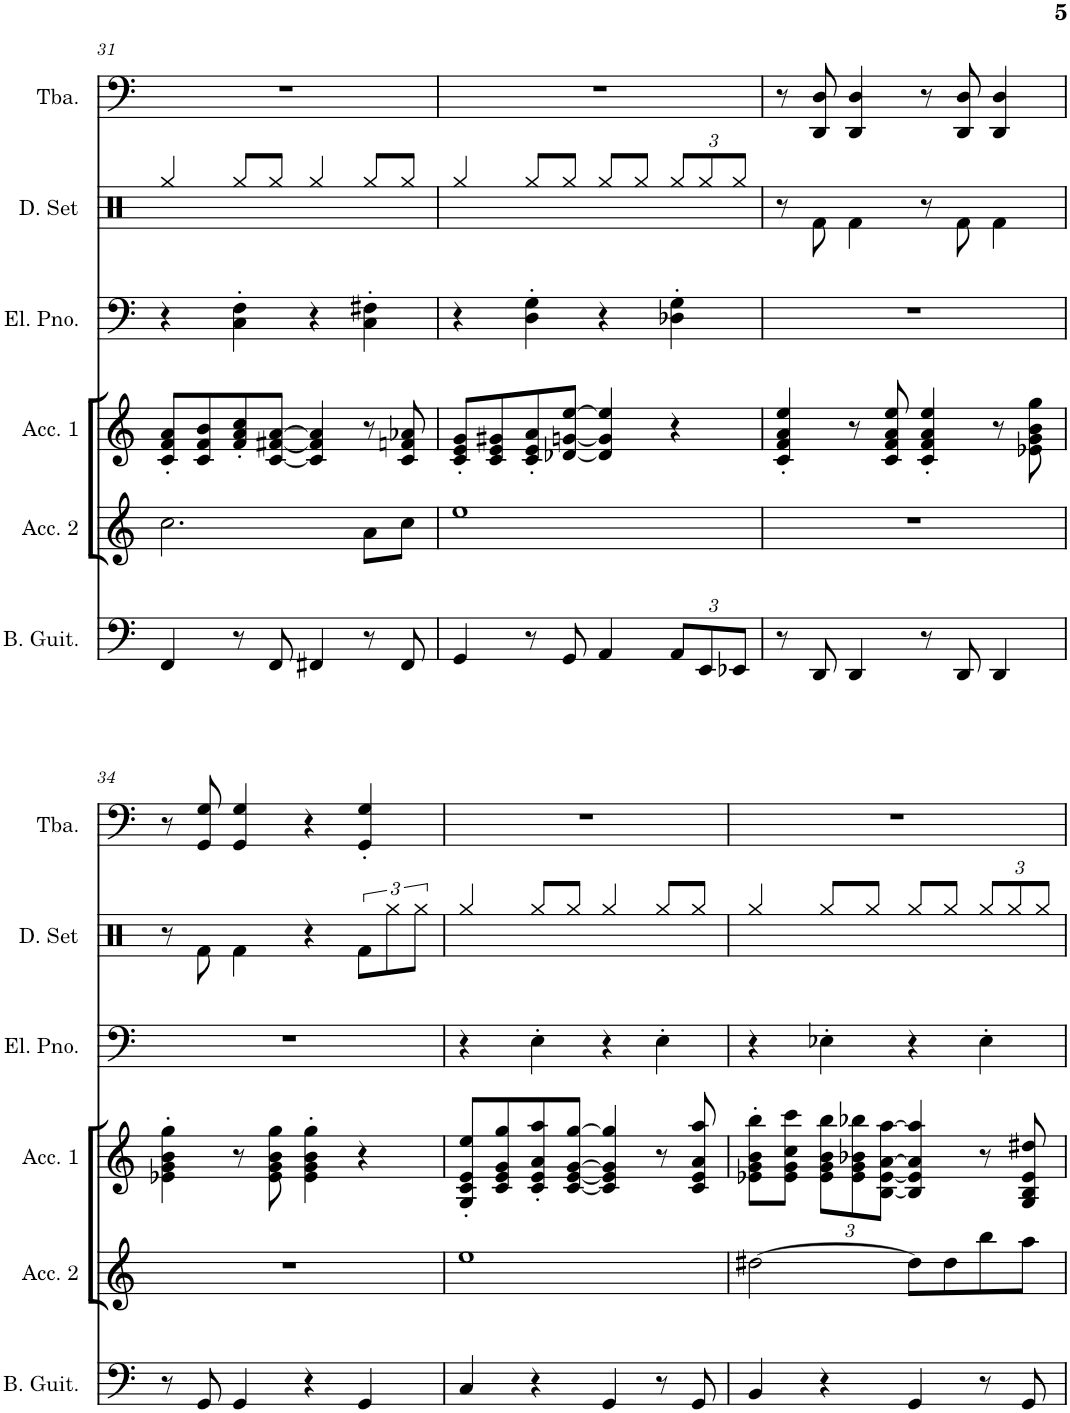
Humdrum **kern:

**kern	**kern	**kern	**kern	**kern	**kern	**kern	**kern
*part8	*part7	*part6	*part5	*part4	*part3	*part2	*part1
*staff8	*staff7	*staff6	*staff5	*staff4	*staff3	*staff2	*staff1
*I"Bass Guitar	*I"Accordion 2	*I"Accordion 1	*I"Electric Piano	*I"Drumset	*I"Tuba	*I"Ocarina	*I"Piccolo
*I'B. Guit.	*I'Acc. 2	*I'Acc. 1	*I'El. Pno.	*I'D. Set	*I'Tba.	*I'Oc.	*I'Picc.
!!LO:PB:g=z
*clefF4	*clefG2	*clefG2	*clefF4	*clefX	*clefF4	*clefG2	*clefG2
*	*	*	*	*	*	*	*Trd-7c-12
*k[]	*k[]	*k[]	*k[]	*k[]	*k[]	*k[]	*k[]
*M4/4	*M4/4	*M4/4	*M4/4	*M4/4	*M4/4	*M4/4	*M4/4
*met(c)	*met(c)	*met(c)	*met(c)	*met(c)	*met(c)	*met(c)	*met(c)
=31	=31	=31	=31	=31	=31	=31	=31
4FF/	2.cc\	8c/' 8f/' 8a/'L	4r	4Rgg/	1r	1r	1r
.	.	8c/ 8f/ 8b/	.	.	.	.	.
8r	.	8f/' 8a/' 8cc/'	4C\' 4F\'	8Rgg/L	.	.	.
8FF/	.	[8c/ [8f#X/ [8a/J	.	8Rgg/J	.	.	.
4FF#X/	.	4c/] 4f#/] 4a/]	4r	4Rgg/	.	.	.
8r	8a\L	8r	4C\' 4F#X\'	8Rgg/L	.	.	.
8FF#/	8cc\J	8c/ 8fn/ 8a-X/	.	8Rgg/J	.	.	.
=32	=32	=32	=32	=32	=32	=32	=32
4GG/	1ee	8c/' 8e/' 8g/'L	4r	4Rgg/	1r	1r	1r
.	.	8c/ 8e/ 8g#X/	.	.	.	.	.
8r	.	8c/' 8e/' 8a/'	4D\' 4G\'	8Rgg/L	.	.	.
8GG/	.	[8d-X/ [8gn/ [8ee/J	.	8Rgg/J	.	.	.
4AA/	.	4d-/] 4g/] 4ee/]	4r	8Rgg/L	.	.	.
.	.	.	.	8Rgg/J	.	.	.
*Xbrackettup	*	*	*	*Xbrackettup	*	*	*
12AA/L	.	4r	4D-X\' 4G\'	12Rgg/L	.	.	.
12EE/	.	.	.	12Rgg/	.	.	.
12EE-X/J	.	.	.	12Rgg/J	.	.	.
=33	=33	=33	=33	=33	=33	=33	=33
8r	1r	4c/' 4f/' 4a/' 4ee/'	1r	8r	8r	1r	1r
8DD/	.	.	.	8Rf\	8DD/ 8D/	.	.
4DD/	.	8r	.	4Rf\	4DD/ 4D/	.	.
.	.	8c/ 8f/ 8a/ 8ee/	.	.	.	.	.
8r	.	4c/' 4f/' 4a/' 4ee/'	.	8r	8r	.	.
8DD/	.	.	.	8Rf\	8DD/ 8D/	.	.
4DD/	.	8r	.	4Rf\	4DD/ 4D/	.	.
.	.	8e-X\ 8g\ 8b\ 8gg\	.	.	.	.	.
!!LO:LB:g=z
=34	=34	=34	=34	=34	=34	=34	=34
8r	1r	4e-X\' 4g\' 4b\' 4gg\'	1r	8r	8r	1r	1r
8GG/	.	.	.	8Rf\	8GG/ 8G/	.	.
4GG/	.	8r	.	4Rf\	4GG/ 4G/	.	.
.	.	8e-\ 8g\ 8b\ 8gg\	.	.	.	.	.
4r	.	4e-\' 4g\' 4b\' 4gg\'	.	4r	4r	.	.
*	*	*	*	*brackettup	*	*	*
4GG/	.	4r	.	12Rf\L	4GG/' 4G/'	.	.
.	.	.	.	12Rgg\	.	.	.
.	.	.	.	12Rgg\J	.	.	.
=35	=35	=35	=35	=35	=35	=35	=35
4C/	1ee	8G/' 8c/' 8e/' 8ee/'L	4r	4Rgg/	1r	1r	1r
.	.	8c/ 8e/ 8g/ 8gg/	.	.	.	.	.
4r	.	8c/' 8e/' 8a/' 8aa/'	4E'\	8Rgg/L	.	.	.
.	.	[8c/ [8e/ [8g/ [8gg/J	.	8Rgg/J	.	.	.
4GG/	.	4c/] 4e/] 4g/] 4gg/]	4r	4Rgg/	.	.	.
8r	.	8r	4E'\	8Rgg/L	.	.	.
8GG/	.	8c/ 8e/ 8a/ 8aa/	.	8Rgg/J	.	.	.
=36	=36	=36	=36	=36	=36	=36	=36
4BB/	[2dd#X\	8e-X\' 8g\' 8b\' 8bb\'L	4r	4Rgg/	1r	1r	1r
.	.	8e-\ 8g\ 8cc\ 8ccc\J	.	.	.	.	.
*	*	*Xbrackettup	*	*	*	*	*
4r	.	12e-\ 12g\ 12b\ 12bb\L	4E-X'\	8Rgg/L	.	.	.
.	.	12e-\ 12g\ 12b-X\ 12bb-X\	.	.	.	.	.
.	.	.	.	8Rgg/J	.	.	.
.	.	[12B\ [12e-\ [12a\ [12aa\J	.	.	.	.	.
4GG/	8dd#\L]	4B/] 4e-/] 4a/] 4aa/]	4r	8Rgg/L	.	.	.
.	8dd#\	.	.	8Rgg/J	.	.	.
*	*	*	*	*Xbrackettup	*	*	*
8r	8bb\	8r	4E-'\	12Rgg/L	.	.	.
.	.	.	.	12Rgg/	.	.	.
8GG/	8aa\J	8G/ 8B/ 8e-/ 8dd#X/	.	.	.	.	.
.	.	.	.	12Rgg/J	.	.	.
=	=	=	=	=	=	=	=
*-	*-	*-	*-	*-	*-	*-	*-
